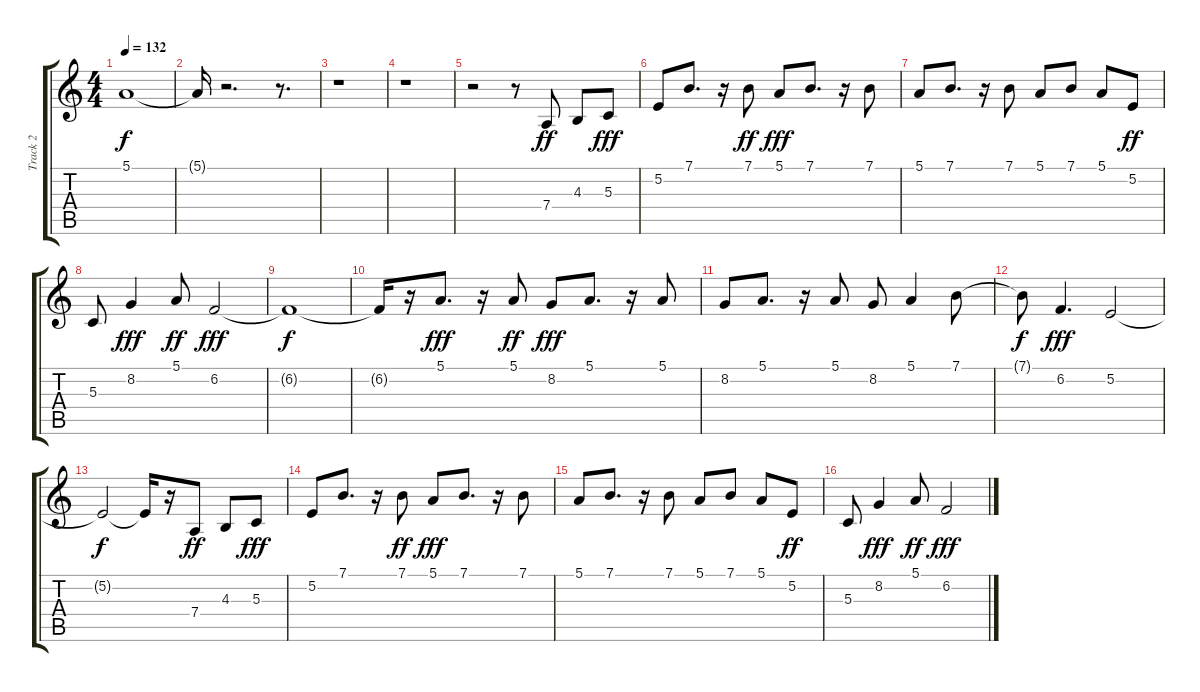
\track ("Track 2" "Track 2") {instrument clarinet}
\staff {score tabs}
\tuning (E4 B3 G3 D3 A2 E2) {hide}
\ts (4 4)
\tempo 132
\clef g2
\ks c
5.1{t}.1{dy f} |
5.1{t}.16 r.2{d} r.8{d} |
r.1 |
r.1 |
r.2 r.8 7.4.8{dy ff} 4.3.8 5.3.8{dy fff} |
5.2.8 7.1.8{d} r.16 7.1.8{dy ff} 5.1.8{dy fff} 7.1.8{d} r.16 7.1.8 |
5.1.8 7.1.8{d} r.16 7.1.8 5.1.8 7.1.8 5.1.8 5.2.8{dy ff} |
5.3.8 8.2.4{dy fff} 5.1.8{dy ff} 6.2.2{dy fff} |
6.2{t}.1{dy f} |
6.2{t}.16 r.16 5.1.8{d dy fff} r.16 5.1.8{dy ff} 8.2.8{dy fff} 5.1.8{d} r.16 5.1.8 |
8.2.8 5.1.8{d} r.16 5.1.8 8.2.8 5.1.4 7.1.8 |
7.1{t}.8{dy f} 6.2.4{d dy fff} 5.2.2 |
5.2{t}.2{dy f} 5.2{t}.16 r.16 7.4.8{dy ff} 4.3.8 5.3.8{dy fff} |
5.2.8 7.1.8{d} r.16 7.1.8{dy ff} 5.1.8{dy fff} 7.1.8{d} r.16 7.1.8 |
5.1.8 7.1.8{d} r.16 7.1.8 5.1.8 7.1.8 5.1.8 5.2.8{dy ff} |
5.3.8 8.2.4{dy fff} 5.1.8{dy ff} 6.2.2{dy fff}
